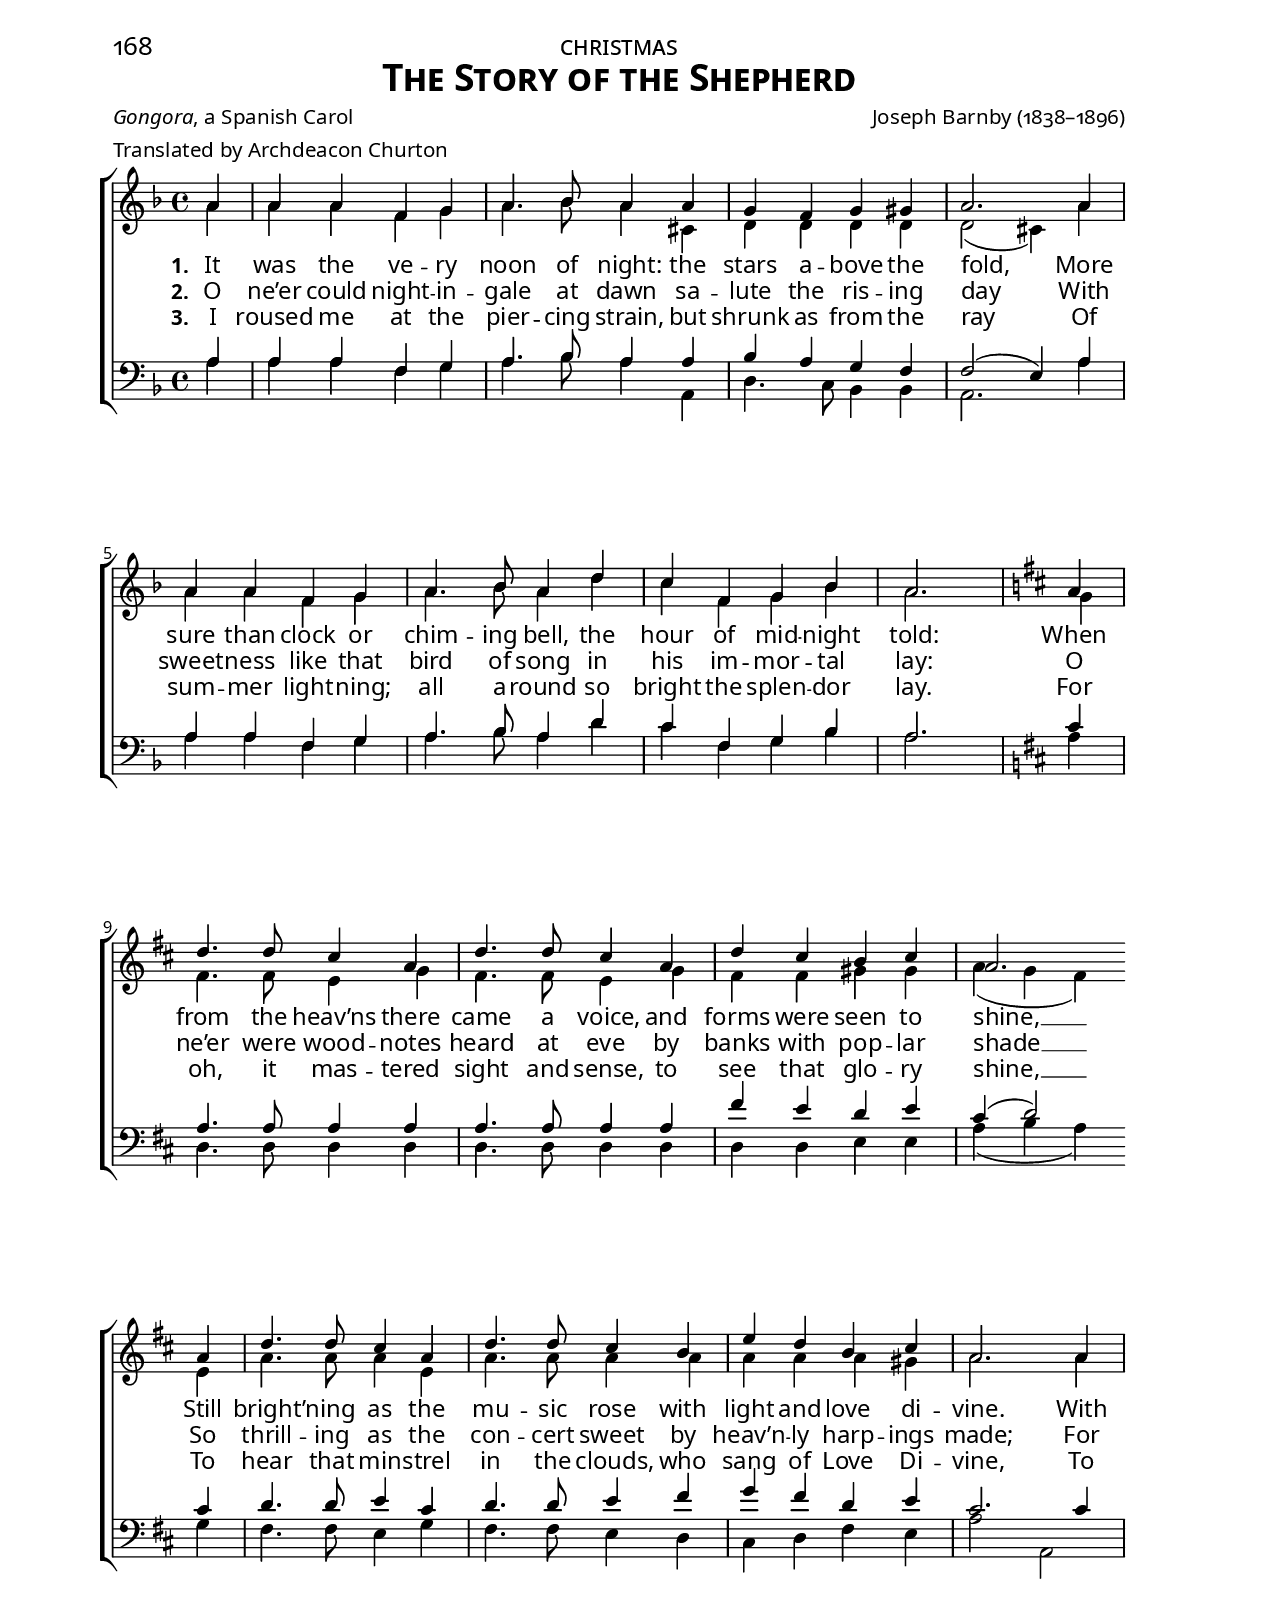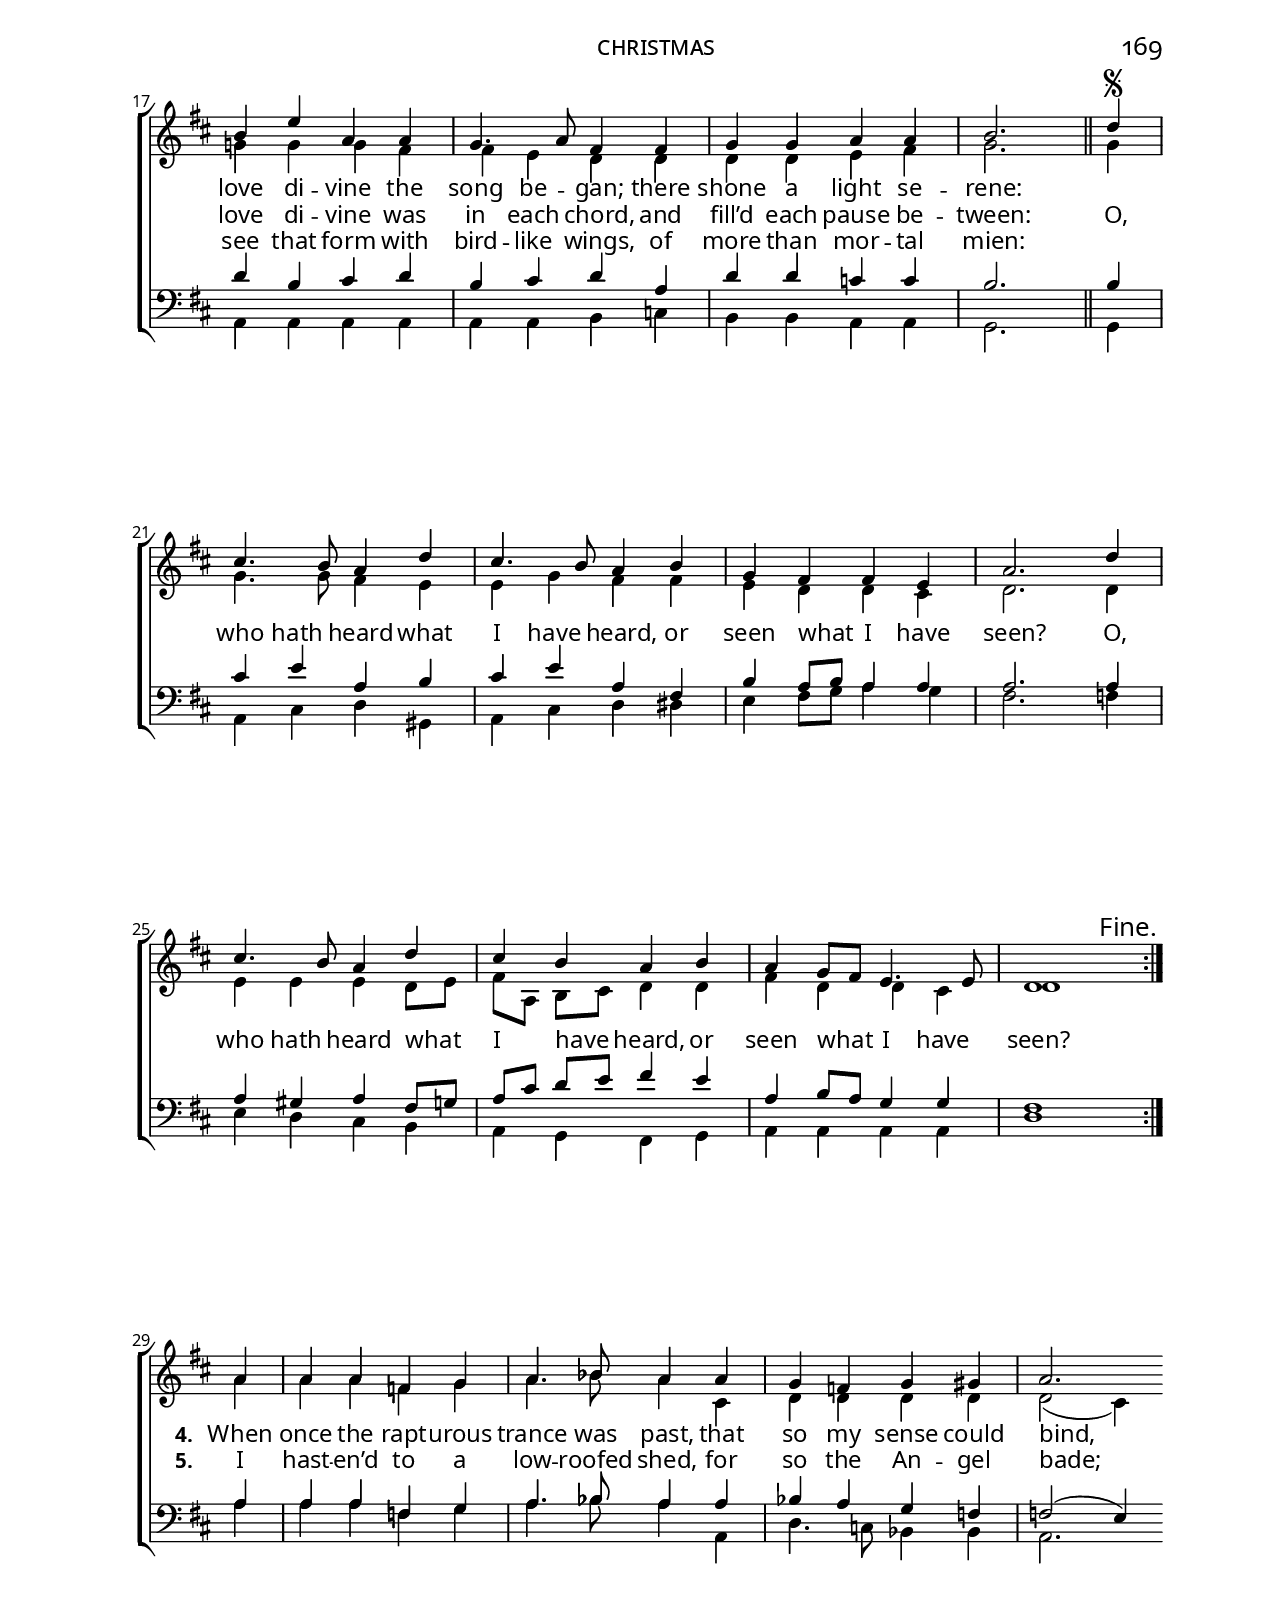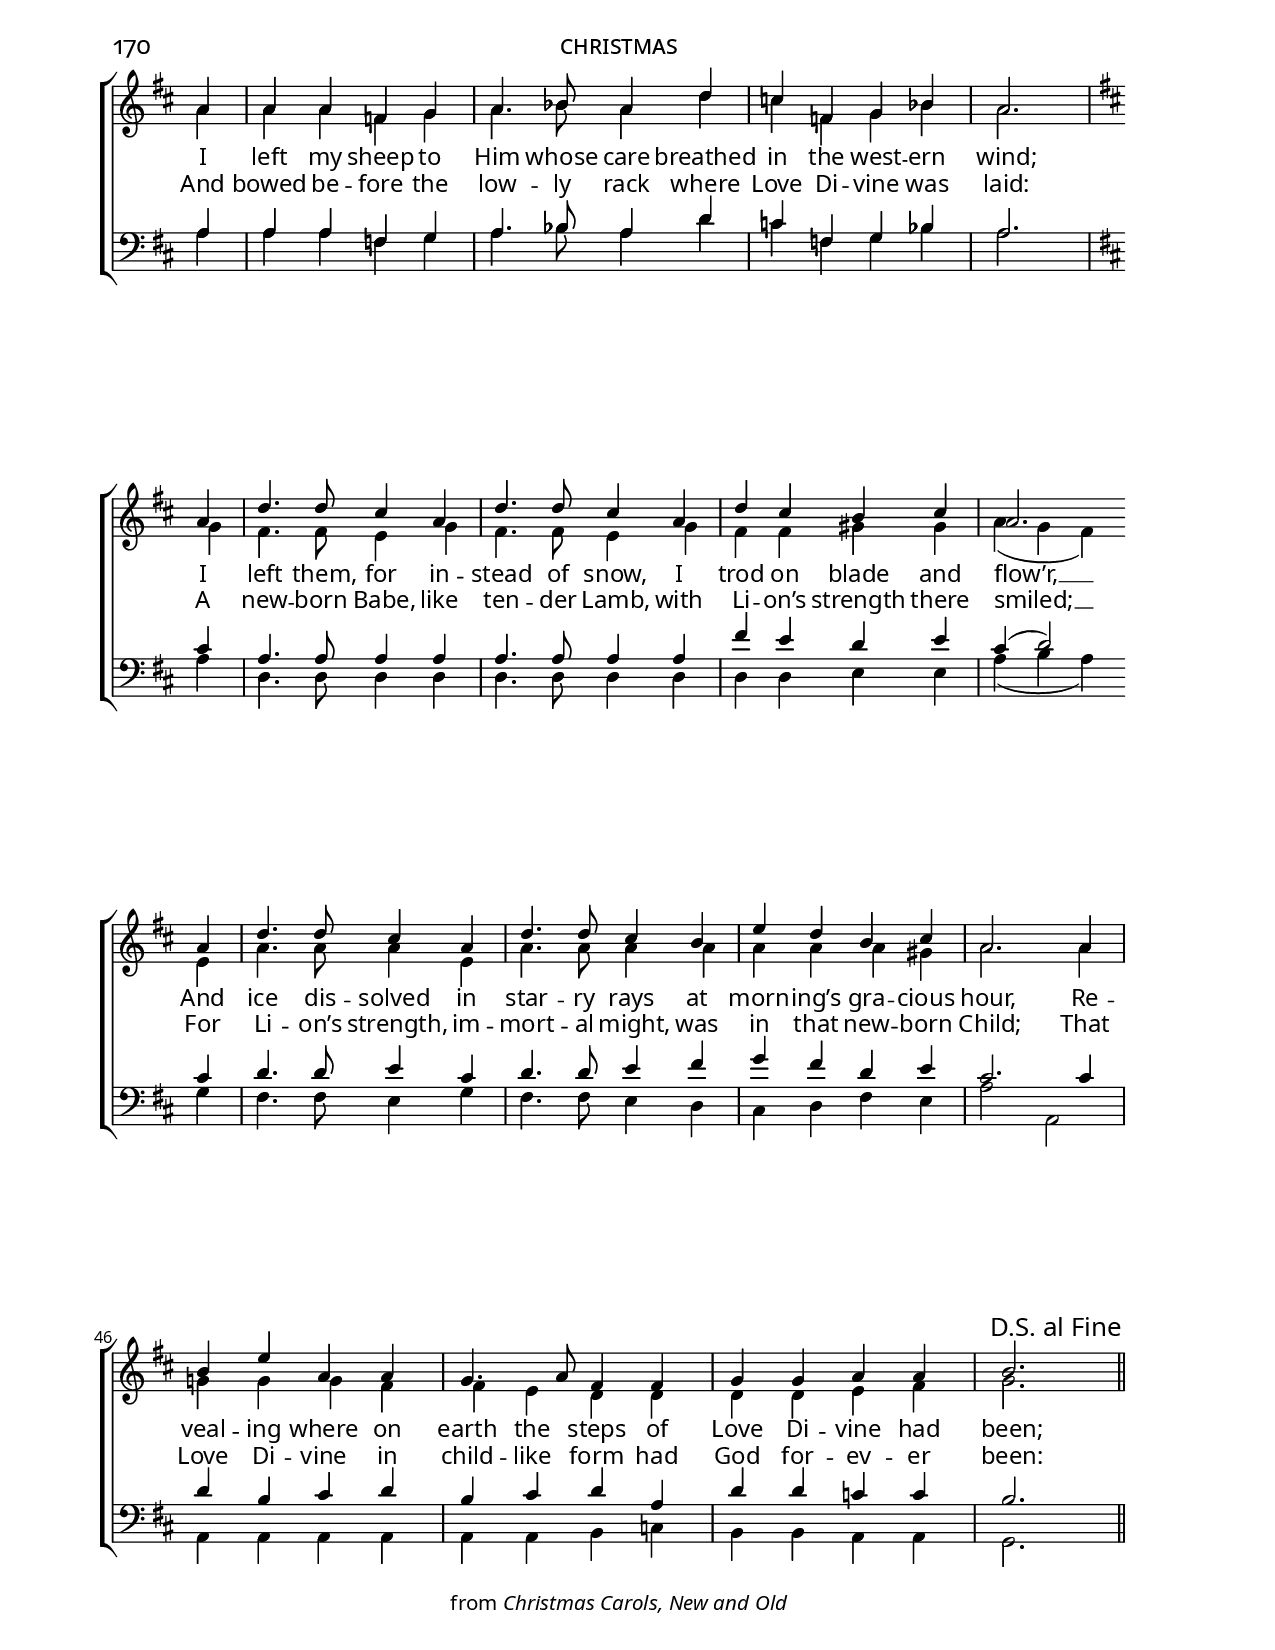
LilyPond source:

\version "2.14.2"
\include "util.ly"
\header {
  title = \markup{\override #'(font-name . "Garamond Premier Pro Semibold"){ \abs-fontsize #18 \smallCapsOldStyle"The Story of the Shepherd"}}
  poet = \markup\concat{\italic"Gongora" ", a Spanish Carol"}
  meter = \markup\oldStyleNum"Translated by Archdeacon Churton"
  composer = \markup\oldStyleNum"Joseph Barnby (1838–1896)"
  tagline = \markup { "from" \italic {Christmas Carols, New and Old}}
}
\paper {
  %print-all-headers = ##t
  paper-height = 11\in
  paper-width = 8.5\in
  indent = 0\in
  %system-system-spacing = #'((basic-distance . 10) (padding . 0))
  system-system-spacing =
    #'((basic-distance . 0)
       (minimum-distance . 0)
       (padding . -2)
       (stretchability . 100))
  ragged-last-bottom = ##f
  ragged-bottom = ##f
  two-sided = ##t
  inner-margin = 1\in
  outer-margin = 0.75\in
  top-margin = 0.26\in
  bottom-margin = 0.25\in
  first-page-number = #168
  print-first-page-number = ##t
  headerLine = \markup{\override #'(font-name . "Garamond Premier Pro") \smallCapsOldStyle"christmas"}
  oddHeaderMarkup = \markup\fill-line{
     \override #'(font-name . "Garamond Premier Pro")\abs-fontsize #12.5
     \combine 
        \fill-line{"" \on-the-fly #print-page-number-check-first
        \oldStylePageNum""
        }
        \fill-line{\headerLine}
  }
  evenHeaderMarkup = \markup {
     \override #'(font-name . "Garamond Premier Pro")\abs-fontsize #12.5
     \combine
        \on-the-fly #print-page-number-check-first
        \oldStylePageNum""
        \fill-line{\headerLine}
  }
}
#(set-global-staff-size 18) \paper{ #(define fonts (make-pango-font-tree "Garamond Premier Pro" "Garamond Premier Pro" "Garamond Premier Pro" (/ 18 20))) }
global = {
  \key f \major
  \time 4/4
  \autoBeamOff
}

sopMusic = \relative c' {
  \partial 4 a'4 |
  a a f g |
  a4. bes8 a4 a |
  g f g gis |
  a2. \bar"" a4 |
  
  a a f g |
  a4. bes8 a4 d |
  c f, g bes |
  a2. \bar "|" \key d\major a4 |
  d4. d8 cis4 a |
  
  d4. d8 cis4 a |
  d cis b cis |
  a2. \bar"" a4 |
  d4. d8 cis4 a |
  d4. d8 cis4 b |
  
  e4 d b cis |
  a2. \bar"" a4 |
  b e a, a |
  g4. a8 fis4 fis |
  g g a a |
  
  b2. \bar"||" d4\segno |
  cis4. b8 a4 d |
  cis4. b8 a4 b |
  g fis fis e |
  
  a2. \bar"" d4 |
  cis4. b8 a4 d |
  cis b a b |
  a g8[ fis] e4. e8 |
  d1 \bar ":|." \break
  \once \override Score.RehearsalMark #'break-visibility = #end-of-line-visible
  \once \override Score.RehearsalMark #'self-alignment-X = #RIGHT
  \mark "Fine."
  
  
  
  
  \partial 4 a'4 |
  a a f g |
  a4. bes8 a4 a |
  g f g gis |
  a2. \bar"" a4 |
  
  a a f g |
  a4. bes8 a4 d |
  c f, g bes |
  a2. \bar "|"\break \key d\major a4 |
  d4. d8 cis4 a |
  
  d4. d8 cis4 a |
  d cis b cis |
  a2. \bar"" a4 |
  d4. d8 cis4 a |
  d4. d8 cis4 b |
  
  e4 d b cis |
  a2. a4 |
  b e a, a |
  g4. a8 fis4 fis |
  g g a a |
  
  b2. \bar"||"
  \once \override Score.RehearsalMark #'break-visibility = #end-of-line-visible
  \once \override Score.RehearsalMark #'self-alignment-X = #RIGHT
  \mark "D.S. al Fine"
}
sopWords = \lyricmode {
  
}

altoMusic = \relative c' {
  a'4 |
  a a f g |
  a4. bes8 a4 cis, |
  d d d d |
  d2( cis4) a' |
  
  a a f g |
  a4. bes8 a4 d |
  c f, g bes |
  a2. g4 |
  fis4. fis8 e4 g |
  
  fis4. fis8 e4 g |
  fis fis gis gis |
  a( g fis) e |
  a4. a8 a4 e |
  a4. a8 a4 a |
  
  a a a gis |
  a2. a4 |
  g! g g fis |
  fis e d d |
  d d e fis |
  
  g2. g4 |
  g4. g8 fis4 e |
  e g fis fis |
  e d d cis |
  
  d2. d4 |
  e e e d8[ e] |
  fis[ a,] b[ cis] d4 d |
  fis d d cis |
  d1 |
  
  
  
  
  a'4 |
  a a f g |
  a4. bes8 a4 cis, |
  d d d d |
  d2( cis4) a' |
  
  a a f g |
  a4. bes8 a4 d |
  c f, g bes |
  a2. g4 |
  fis4. fis8 e4 g |
  
  fis4. fis8 e4 g |
  fis fis gis gis |
  a( g fis) e |
  a4. a8 a4 e |
  a4. a8 a4 a |
  
  a a a gis |
  a2. a4 |
  g! g g fis |
  fis e d d |
  d d e fis |
  
  g2.
}
dropLyrics = {
  \dropLyricsXI
}
altoWords = \lyricmode {
  \dropLyrics
  \set stanza = #"1. "
  It was the ve -- ry noon of night: the stars a -- bove the fold,
  More sure than clock or chim -- ing bell, the hour of mid -- night told:
  When from the heav’ns there came a voice, and forms were seen \set associatedVoice = "basses" to shine, __
  \unset associatedVoice
  Still bright -- ’ning as the mu -- sic rose with light and love di -- vine.
  With love di -- vine the song be -- gan; there shone a light se -- rene:
  
  
  
  \repeat unfold 28 \skip1
  \set stanza = #"4. "
  When once the rapt -- urous trance was past, that so my sense could bind,
  I left my sheep to Him whose care breathed in the west -- ern wind;
  I left them, for in -- stead of snow, I trod on blade \set associatedVoice = "basses" and flow’r, __
  \unset associatedVoice
  And ice dis -- solved in star -- ry rays at morn -- ing’s gra -- cious hour,
  Re -- veal -- ing where on earth the steps of Love Di -- vine had been;
}
altoWordsII = \lyricmode {
  \dropLyrics
%\markup\italic
  \set stanza = #"2. "
  O ne’er could night -- in -- gale at dawn sa -- lute the ris -- ing day
  With sweet -- ness like that bird of song in his im -- mor -- tal lay:
  O ne’er were wood -- notes heard at eve by banks with pop -- \set associatedVoice = "basses" lar shade __
  \unset associatedVoice
  So thrill -- ing as the con -- cert sweet by heav’n -- ly harp -- ings made;
  
  For love di -- vine was in each chord, and fill’d each pause be -- tween:  
  
  O, who hath heard what I have heard, or seen what I have seen?
  O, who hath heard what I have heard, or seen what I have seen?
  
  \set stanza = #"5. "
  I hast -- en’d to a low -- roofed shed, for so the An -- gel bade;
  And bowed be -- fore the low -- ly rack where Love Di -- vine was laid:
  A new -- born Babe, like ten -- der Lamb, with Li -- on’s strength \set associatedVoice = "basses" there smiled; __
  \unset associatedVoice
  For Li -- on’s strength, im -- mort -- al might, was in that new -- born Child;
  That Love Di -- vine in child -- like form had God for -- ev -- er been:
}
altoWordsIII = \lyricmode {
  \dropLyrics
  \set stanza = #"3. "
  I roused me at the pier -- cing strain, but shrunk as from the ray
  Of sum -- mer light -- ning; all a -- round so bright the splen -- dor lay.
  For oh, it mas -- tered sight and sense, to see that glo -- \set associatedVoice = "basses" ry shine, __
  \unset associatedVoice
  To hear that min -- strel in the clouds, who sang of Love Di -- vine,
  To see that form with bird -- like wings, of more than mor -- tal mien:
  
  
}
altoWordsIV = \lyricmode {
}
altoWordsV = \lyricmode {
}
altoWordsVI = \lyricmode {
  \set stanza = #"6. "
  \set ignoreMelismata = ##t
}
tenorMusic = \relative c' {
  a4 |
  a a f g |
  a4. bes8 a4 a |
  bes a g f |
  f2( e4) a |
  
  a a f g |
  a4. bes8 a4 d |
  c f, g bes |
  a2. \key d\major cis4 |
  a4. a8 a4 a |
  
  a4. a8 a4 a |
  fis' e d e |
  cis( d2) cis4 |
  d4. d8 e4 cis |
  d4. d8 e4 fis |
  
  g fis d e |
  cis2. cis4 |
  d b cis d |
  b cis d a |
  d d c c |
  
  b2. b4 |
  cis4 e a, b |
  cis e a, fis |
  b a8[ b] a4 a |
  
  a2. a4 |
  a gis a fis8[ g] |
  a[ cis] d[ e] fis4 e |
  a, b8[ a] g4 g |
  fis1 |
  
  
  
  
  a4 |
  a a f g |
  a4. bes8 a4 a |
  bes a g f |
  f2( e4) a |
  
  a a f g |
  a4. bes8 a4 d |
  c f, g bes |
  a2. \key d\major cis4 |
  a4. a8 a4 a |
  
  a4. a8 a4 a |
  fis' e d e |
  cis( d2) cis4 |
  d4. d8 e4 cis |
  d4. d8 e4 fis |
  
  g fis d e |
  cis2. cis4 |
  d b cis d |
  b cis d a |
  d d c c |
  
  b2.
}
tenorWords = \lyricmode {

}

bassMusic = \relative c {
  a'4 |
  a a f g |
  a4. bes8 a4 a, |
  d4. c8 bes4 bes |
  a2. a'4 |
  
  a a f g |
  a4. bes8 a4 d |
  c f, g bes |
  a2. \key d\major a4 |
  d,4. d8 d4 d |
  
  d4. d8 d4 d |
  d d e e |
  a( b a) g |
  fis4. fis8 e4 g |
  fis4. fis8 e4 d |
  
  cis4 d fis e |
  a2 a, |
  a4 a a a |
  a a b c |
  b b a a |
  
  g2. g4 |
  a cis d gis, |
  a cis d dis |
  e fis8[ g] a4 g |
  
  fis2. f4 |
  e d cis b |
  a g fis g |
  a a a a |
  d1 |
  
  
  
  
  a'4 |
  a a f g |
  a4. bes8 a4 a, |
  d4. c8 bes4 bes |
  a2. a'4 |
  
  a a f g |
  a4. bes8 a4 d |
  c f, g bes |
  a2. \key d\major a4 |
  d,4. d8 d4 d |
  
  d4. d8 d4 d |
  d d e e |
  a( b a) g |
  fis4. fis8 e4 g |
  fis4. fis8 e4 d |
  
  cis4 d fis e |
  a2 a, |
  a4 a a a |
  a a b c |
  b b a a |
  
  g2.
}
bassWords = \lyricmode {

}

pianoRH = \relative c' {
  
}
pianoLH = \relative c' {
  
}

\score {
  <<
   \new ChoirStaff <<
%    \new Lyrics = sopranos \with { \override VerticalAxisGroup #'nonstaff-relatedstaff-spacing = #'((basic-distance . 1)) }
    \new Staff = women <<
      \new Voice = "sopranos" { \voiceOne << \global \sopMusic >> }
      \new Voice = "altos" { \voiceTwo << \global \altoMusic >> }
    >>
    \new Staff = men <<
      \clef bass
      \new Voice = "tenors" { \voiceOne << \global \tenorMusic >> }
      \new Voice = "basses" { \voiceTwo << \global \bassMusic >> }
    >>
    \new Lyrics \with { alignAboveContext = #"women" \override VerticalAxisGroup #'nonstaff-relatedstaff-spacing = #'((basic-distance . 1))} \lyricsto "sopranos" \sopWords
     \new Lyrics = "altosVI"  \with { alignBelowContext = #"women" \override VerticalAxisGroup #'nonstaff-relatedstaff-spacing = #'((basic-distance . 1))} \lyricsto "tenors" \altoWordsVI
    \new Lyrics = "altosV"  \with { alignBelowContext = #"women" \override VerticalAxisGroup #'nonstaff-relatedstaff-spacing = #'((basic-distance . 1))} \lyricsto "tenors" \altoWordsV
    \new Lyrics = "altosIV"  \with { alignBelowContext = #"women" \override VerticalAxisGroup #'nonstaff-relatedstaff-spacing = #'((basic-distance . 1))} \lyricsto "tenors" \altoWordsIV
    \new Lyrics = "altosIII"  \with { alignBelowContext = #"women" \override VerticalAxisGroup #'nonstaff-relatedstaff-spacing = #'((basic-distance . 1))} \lyricsto "tenors" \altoWordsIII
    \new Lyrics = "altosII"  \with { alignBelowContext = #"women" \override VerticalAxisGroup #'nonstaff-relatedstaff-spacing = #'((basic-distance . 1))} \lyricsto "tenors" \altoWordsII
    \new Lyrics = "altos"  \with { alignBelowContext = #"women" \override VerticalAxisGroup #'nonstaff-relatedstaff-spacing = #'((padding . -0.9))} \lyricsto "tenors" \altoWords
   \new Lyrics \with { alignAboveContext = #"men" \override VerticalAxisGroup #'nonstaff-relatedstaff-spacing = #'((basic-distance . 1)) } \lyricsto "tenors" \tenorWords
    \new Lyrics \with { alignBelowContext = #"men" \override VerticalAxisGroup #'nonstaff-relatedstaff-spacing = #'((basic-distance . 1)) } \lyricsto "basses" \bassWords
  >>
%    \new PianoStaff << \new Staff { \new Voice { \pianoRH } } \new Staff { \clef "bass" \pianoLH } >>
  >>
  \layout {
  \context {
    \Lyrics
    \override LyricText #'font-size = #1.3
  }
    \context {
      \Score
      %\override SpacingSpanner #'base-shortest-duration = #(ly:make-moment 1 8)
      %\override SpacingSpanner #'common-shortest-duration = #(ly:make-moment 1 4)
    }
    \context {
      % Remove all empty staves
      % \Staff \RemoveEmptyStaves \override VerticalAxisGroup #'remove-first = ##t
    }
    \context {
      \Lyrics
      \override LyricText #'X-offset = #center-on-word
    }
  }
}

